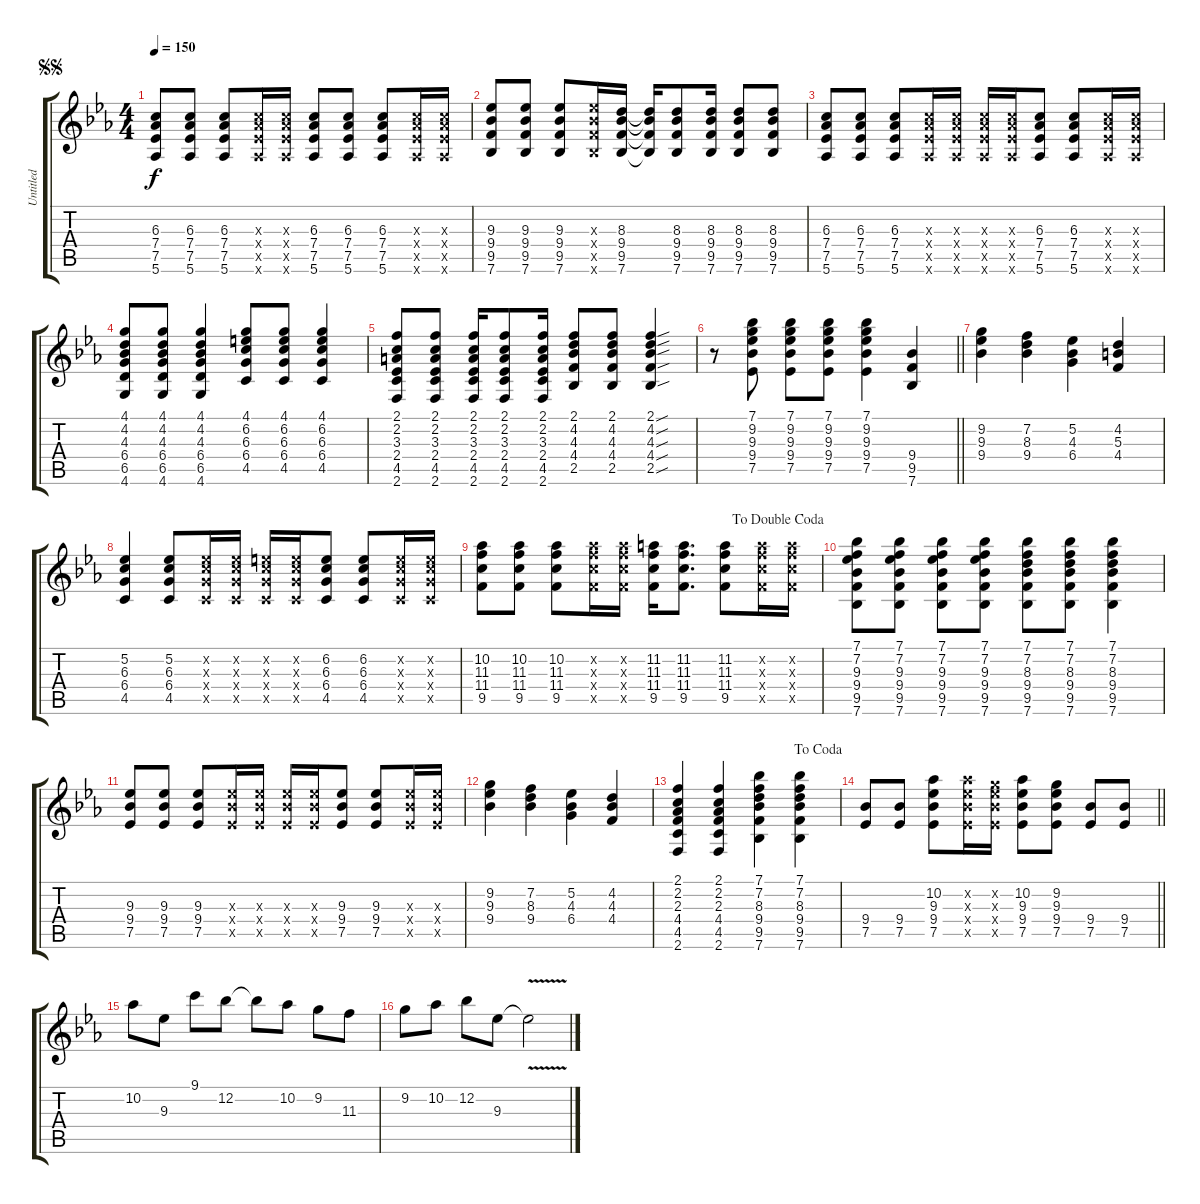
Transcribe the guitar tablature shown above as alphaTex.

\track ("Untitled" "Untitled") {instrument overdrivenguitar}
\staff {score tabs}
\tuning (Eb4 Bb3 Gb3 Db3 Ab2 Eb2) {hide}
\ts (4 4)
\jump segnosegno
\tempo 150
\clef g2
\ks eb
(6.3 7.4 7.5 5.6).8{dy f} (6.3 7.4 7.5 5.6).8 (6.3 7.4 7.5 5.6).8 (6.3{x} 7.4{x} 7.5{x} 5.6{x}).16 (6.3{x} 7.4{x} 7.5{x} 5.6{x}).16 (6.3 7.4 7.5 5.6).8 (6.3 7.4 7.5 5.6).8 (6.3 7.4 7.5 5.6).8 (6.3{x} 7.4{x} 7.5{x} 5.6{x}).16 (6.3{x} 7.4{x} 7.5{x} 5.6{x}).16 |
(9.3 9.4 9.5 7.6).8 (9.3 9.4 9.5 7.6).8 (9.3 9.4 9.5 7.6).8 (9.3{x} 9.4{x} 9.5{x} 7.6{x}).16 (8.3 9.4 9.5 7.6).16 (8.3{t} 9.4{t} 9.5{t} 7.6{t}).16 (8.3 9.4 9.5 7.6).8 (8.3 9.4 9.5 7.6).16 (8.3 9.4 9.5 7.6).8 (8.3 9.4 9.5 7.6).8 |
(6.3 7.4 7.5 5.6).8 (6.3 7.4 7.5 5.6).8 (6.3 7.4 7.5 5.6).8 (6.3{x} 7.4{x} 7.5{x} 5.6{x}).16 (6.3{x} 7.4{x} 7.5{x} 5.6{x}).16 (6.3{x} 7.4{x} 7.5{x} 5.6{x}).16 (6.3{x} 7.4{x} 7.5{x} 5.6{x}).16 (6.3 7.4 7.5 5.6).8 (6.3 7.4 7.5 5.6).8 (6.3{x} 7.4{x} 7.5{x} 5.6{x}).16 (6.3{x} 7.4{x} 7.5{x} 5.6{x}).16 |
(4.1 4.2 4.3 6.4 6.5 4.6).8 (4.1 4.2 4.3 6.4 6.5 4.6).8 (4.1 4.2 4.3 6.4 6.5 4.6).4 (4.1 6.2 6.3 6.4 4.5).8 (4.1 6.2 6.3 6.4 4.5).8 (4.1 6.2 6.3 6.4 4.5).4 |
(2.1 2.2 3.3 2.4 4.5 2.6).8 (2.1 2.2 3.3 2.4 4.5 2.6).8 (2.1 2.2 3.3 2.4 4.5 2.6).16 (2.1 2.2 3.3 2.4 4.5 2.6).8 (2.1 2.2 3.3 2.4 4.5 2.6).16 (2.1 4.2 4.3 4.4 2.5).8 (2.1 4.2 4.3 4.4 2.5).8 (2.1{sou} 4.2{sou} 4.3{sou} 4.4{sou} 2.5{sou}).4 |
\barLineRight lightlight
r.8 (7.1 9.2 9.3 9.4 7.5).8 (7.1 9.2 9.3 9.4 7.5).8 (7.1 9.2 9.3 9.4 7.5).8 (7.1 9.2 9.3 9.4 7.5).4 (9.4 9.5 7.6).4 |
(9.2 9.3 9.4).4 (7.2 8.3 9.4).4 (5.2 4.3 6.4).4 (4.2 5.3 4.4).4 |
(5.2 6.3 6.4 4.5).4 (5.2 6.3 6.4 4.5).8 (5.2{x} 6.3{x} 6.4{x} 4.5{x}).16 (5.2{x} 6.3{x} 6.4{x} 4.5{x}).16 (6.2{x} 6.3{x} 6.4{x} 4.5{x}).16 (6.2{x} 6.3{x} 6.4{x} 4.5{x}).16 (6.2 6.3 6.4 4.5).8 (6.2 6.3 6.4 4.5).8 (6.2{x} 6.3{x} 6.4{x} 4.5{x}).16 (6.2{x} 6.3{x} 6.4{x} 4.5{x}).16 |
\jump dadoublecoda
(10.2 11.3 11.4 9.5).8 (10.2 11.3 11.4 9.5).8 (10.2 11.3 11.4 9.5).8 (10.2{x} 11.3{x} 11.4{x} 9.5{x}).16 (10.2{x} 11.3{x} 11.4{x} 9.5{x}).16 (11.2 11.3 11.4 9.5).16 (11.2 11.3 11.4 9.5).8{d} (11.2 11.3 11.4 9.5).8 (11.2{x} 11.3{x} 11.4{x} 9.5{x}).16 (11.2{x} 11.3{x} 11.4{x} 9.5{x}).16 |
(7.1 7.2 9.3 9.4 9.5 7.6).8 (7.1 7.2 9.3 9.4 9.5 7.6).8 (7.1 7.2 9.3 9.4 9.5 7.6).8 (7.1 7.2 9.3 9.4 9.5 7.6).8 (7.1 7.2 8.3 9.4 9.5 7.6).8 (7.1 7.2 8.3 9.4 9.5 7.6).8 (7.1 7.2 8.3 9.4 9.5 7.6).4 |
(9.3 9.4 7.5).8 (9.3 9.4 7.5).8 (9.3 9.4 7.5).8 (9.3{x} 9.4{x} 7.5{x}).16 (9.3{x} 9.4{x} 7.5{x}).16 (9.3{x} 9.4{x} 7.5{x}).16 (9.3{x} 9.4{x} 7.5{x}).16 (9.3 9.4 7.5).8 (9.3 9.4 7.5).8 (9.3{x} 9.4{x} 7.5{x}).16 (9.3{x} 9.4{x} 7.5{x}).16 |
(9.2 9.3 9.4).4 (7.2 8.3 9.4).4 (5.2 4.3 6.4).4 (4.2 4.3 4.4).4 |
\jump dacoda
(2.1 2.2 2.3 4.4 4.5 2.6).4 (2.1 2.2 2.3 4.4 4.5 2.6).4 (7.1 7.2 8.3 9.4 9.5 7.6).4 (7.1 7.2 8.3 9.4 9.5 7.6).4 |
\barLineRight lightlight
(9.4 7.5).8 (9.4 7.5).8 (10.2 9.3 9.4 7.5).8 (10.2{x} 9.3{x} 9.4{x} 7.5{x}).16 (9.2{x} 9.3{x} 9.4{x} 7.5{x}).16 (10.2 9.3 9.4 7.5).8 (9.2 9.3 9.4 7.5).8 (9.4 7.5).8 (9.4 7.5).8 |
10.2.8 9.3.8 9.1.8 12.2.8 12.2{t}.8 10.2.8 9.2.8 11.3.8 |
9.2.8 10.2.8 12.2.8 9.3.8 9.3{v t}.2
